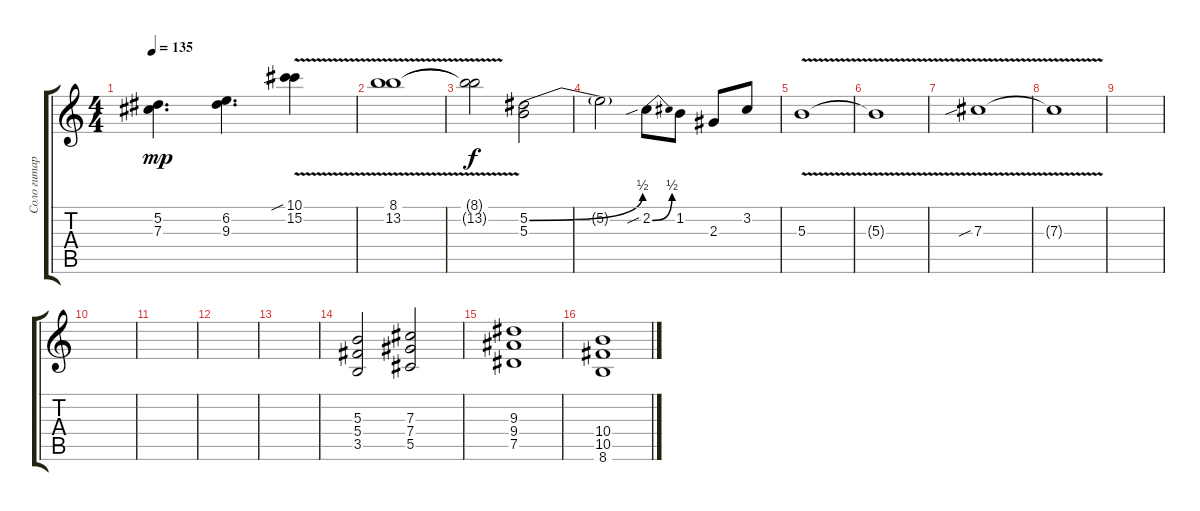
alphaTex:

\track ("Соло гитара" "Соло гитар") {instrument distortionguitar}
\staff {score tabs}
\tuning (Eb4 Bb3 Gb3 Db3 Ab2 Eb2) {hide}
\ts (4 4)
\tempo 135
\clef g2
\ks c
(5.2 7.3).4{d dy mp} (6.2 9.3).4{d} (10.1{v sib} 15.2).4 |
(8.1{v} 13.2).1 |
(8.1{t} 13.2{t}).2{dy f} (5.2{be (bend 0 0 60 2)} 5.3).2 |
5.2{t}.2 2.2{be (bend 0 0 60 2) sib}.8 1.2.8 2.3.8 3.2.8 |
5.3{v}.1{volume 13} |
5.3{t}.1 |
7.3{v sib}.1{volume 0} |
7.3{t}.1 |
|
|
|
|
|
(5.3 5.4 3.5).2{volume 13} (7.3 7.4 5.5).2 |
(9.3 9.4 7.5).1 |
(10.4 10.5 8.6).1
